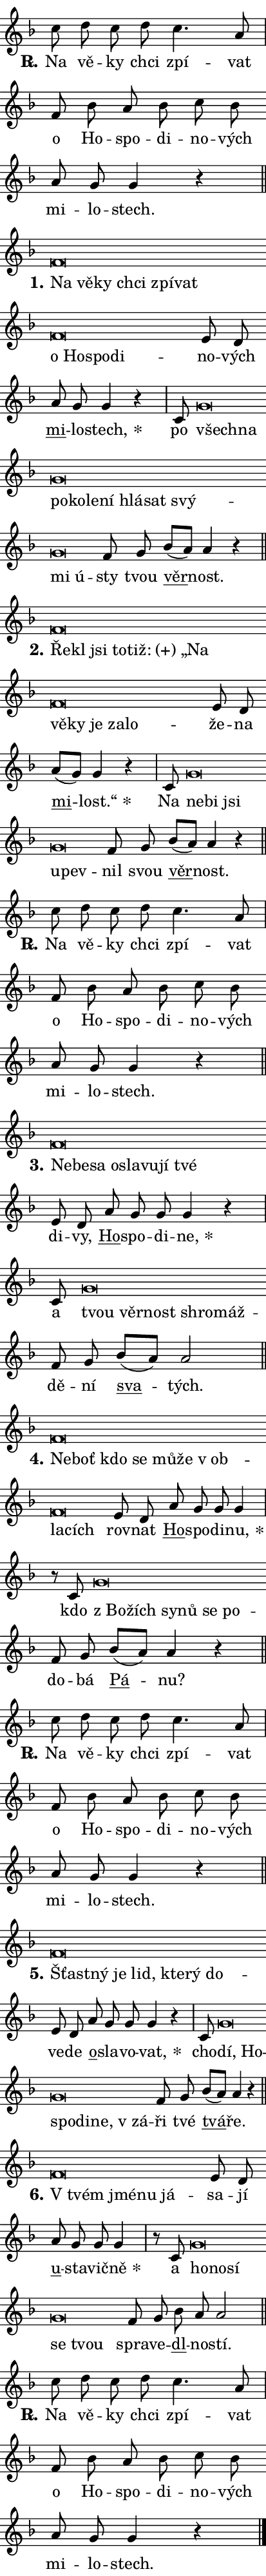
\version "2.24.0"
\header { tagline = "" }
\paper {
  indent = 0\cm
  top-margin = 0\cm
  right-margin = 0\cm
  bottom-margin = 0\cm
  left-margin = 0\cm
  paper-width = 7\cm
  page-breaking = #ly:one-page-breaking
  system-system-spacing.basic-distance = #11
  score-system-spacing.basic-distance = #11
  ragged-last = ##f
}


%% Author: Thomas Morley
%% https://lists.gnu.org/archive/html/lilypond-user/2020-05/msg00002.html
#(define (line-position grob)
"Returns position of @var[grob} in current system:
   @code{'start}, if at first time-step
   @code{'end}, if at last time-step
   @code{'middle} otherwise
"
  (let* ((col (ly:item-get-column grob))
         (ln (ly:grob-object col 'left-neighbor))
         (rn (ly:grob-object col 'right-neighbor))
         (col-to-check-left (if (ly:grob? ln) ln col))
         (col-to-check-right (if (ly:grob? rn) rn col))
         (break-dir-left
           (and
             (ly:grob-property col-to-check-left 'non-musical #f)
             (ly:item-break-dir col-to-check-left)))
         (break-dir-right
           (and
             (ly:grob-property col-to-check-right 'non-musical #f)
             (ly:item-break-dir col-to-check-right))))
        (cond ((eqv? 1 break-dir-left) 'start)
              ((eqv? -1 break-dir-right) 'end)
              (else 'middle))))

#(define (tranparent-at-line-position vctor)
  (lambda (grob)
  "Relying on @code{line-position} select the relevant enry from @var{vctor}.
Used to determine transparency,"
    (case (line-position grob)
      ((end) (not (vector-ref vctor 0)))
      ((middle) (not (vector-ref vctor 1)))
      ((start) (not (vector-ref vctor 2))))))

noteHeadBreakVisibility =
#(define-music-function (break-visibility)(vector?)
"Makes @code{NoteHead}s transparent relying on @var{break-visibility}"
#{
  \override NoteHead.transparent =
    #(tranparent-at-line-position break-visibility)
#})

#(define delete-ledgers-for-transparent-note-heads
  (lambda (grob)
    "Reads whether a @code{NoteHead} is transparent.
If so this @code{NoteHead} is removed from @code{'note-heads} from
@var{grob}, which is supposed to be @code{LedgerLineSpanner}.
As a result ledgers are not printed for this @code{NoteHead}"
    (let* ((nhds-array (ly:grob-object grob 'note-heads))
           (nhds-list
             (if (ly:grob-array? nhds-array)
                 (ly:grob-array->list nhds-array)
                 '()))
           ;; Relies on the transparent-property being done before
           ;; Staff.LedgerLineSpanner.after-line-breaking is executed.
           ;; This is fragile ...
           (to-keep
             (remove
               (lambda (nhd)
                 (ly:grob-property nhd 'transparent #f))
               nhds-list)))
      ;; TODO find a better method to iterate over grob-arrays, similiar
      ;; to filter/remove etc for lists
      ;; For now rebuilt from scratch
      (set! (ly:grob-object grob 'note-heads)  '())
      (for-each
        (lambda (nhd)
          (ly:pointer-group-interface::add-grob grob 'note-heads nhd))
        to-keep))))

hideNotes = {
  \noteHeadBreakVisibility #begin-of-line-visible
}
unHideNotes = {
  \noteHeadBreakVisibility #all-visible
}

% work-around for resetting accidentals
% https://lilypond.org/doc/v2.23/Documentation/notation/displaying-rhythms#unmetered-music
cadenzaMeasure = {
  \cadenzaOff
  \partial 1024 s1024
  \cadenzaOn
}

#(define-markup-command (accent layout props text) (markup?)
  "Underline accented syllable"
  (interpret-markup layout props
    #{\markup \override #'(offset . 4.3) \underline { #text }#}))

responsum = \markup \concat {
  "R" \hspace #-1.05 \path #0.1 #'((moveto 0 0.07) (lineto 0.9 0.8)) \hspace #0.05 "."
}

\layout {
    \context {
        \Staff
        \remove "Time_signature_engraver"
        \override LedgerLineSpanner.after-line-breaking = #delete-ledgers-for-transparent-note-heads
    }
    \context {
        \Voice {
            \override NoteHead.output-attributes = #'((class . "notehead"))
            \override Hairpin.height = #0.55
        }
    }
    \context {
        \Lyrics {
            \override StanzaNumber.output-attributes = #'((class . "stanzanumber"))
            \override LyricSpace.minimum-distance = #0.9
            \override LyricText.font-name = #"TeX Gyre Schola"
            \override LyricText.font-size = 1
            \override StanzaNumber.font-name = #"TeX Gyre Schola Bold"
            \override StanzaNumber.font-size = 1
        }
    }
}

% magnetic-lyrics.ily
%
%   written by
%     Jean Abou Samra <jean@abou-samra.fr>
%     Werner Lemberg <wl@gnu.org>
%
%   adapted by
%     Jiri Hon <jiri.hon@gmail.com>
%
% Version 2022-Apr-15

% https://www.mail-archive.com/lilypond-user@gnu.org/msg149350.html

#(define (Left_hyphen_pointer_engraver context)
   "Collect syllable-hyphen-syllable occurrences in lyrics and store
them in properties.  This engraver only looks to the left.  For
example, if the lyrics input is @code{foo -- bar}, it does the
following.

@itemize @bullet
@item
Set the @code{text} property of the @code{LyricHyphen} grob between
@q{foo} and @q{bar} to @code{foo}.

@item
Set the @code{left-hyphen} property of the @code{LyricText} grob with
text @q{foo} to the @code{LyricHyphen} grob between @q{foo} and
@q{bar}.
@end itemize

Use this auxiliary engraver in combination with the
@code{lyric-@/text::@/apply-@/magnetic-@/offset!} hook."
   (let ((hyphen #f)
         (text #f))
     (make-engraver
      (acknowledgers
       ((lyric-syllable-interface engraver grob source-engraver)
        (set! text grob)))
      (end-acknowledgers
       ((lyric-hyphen-interface engraver grob source-engraver)
        ;(when (not (grob::has-interface grob 'lyric-space-interface))
          (set! hyphen grob)));)
      ((stop-translation-timestep engraver)
       (when (and text hyphen)
         (ly:grob-set-object! text 'left-hyphen hyphen))
       (set! text #f)
       (set! hyphen #f)))))

#(define (lyric-text::apply-magnetic-offset! grob)
   "If the space between two syllables is less than the value in
property @code{LyricText@/.details@/.squash-threshold}, move the right
syllable to the left so that it gets concatenated with the left
syllable.

Use this function as a hook for
@code{LyricText@/.after-@/line-@/breaking} if the
@code{Left_@/hyphen_@/pointer_@/engraver} is active."
   (let ((hyphen (ly:grob-object grob 'left-hyphen #f)))
     (when hyphen
       (let ((left-text (ly:spanner-bound hyphen LEFT)))
         (when (grob::has-interface left-text 'lyric-syllable-interface)
           (let* ((common (ly:grob-common-refpoint grob left-text X))
                  (this-x-ext (ly:grob-extent grob common X))
                  (left-x-ext
                   (begin
                     ;; Trigger magnetism for left-text.
                     (ly:grob-property left-text 'after-line-breaking)
                     (ly:grob-extent left-text common X)))
                  ;; `delta` is the gap width between two syllables.
                  (delta (- (interval-start this-x-ext)
                            (interval-end left-x-ext)))
                  (details (ly:grob-property grob 'details))
                  (threshold (assoc-get 'squash-threshold details 0.2)))
             (when (< delta threshold)
               (let* (;; We have to manipulate the input text so that
                      ;; ligatures crossing syllable boundaries are not
                      ;; disabled.  For languages based on the Latin
                      ;; script this is essentially a beautification.
                      ;; However, for non-Western scripts it can be a
                      ;; necessity.
                      (lt (ly:grob-property left-text 'text))
                      (rt (ly:grob-property grob 'text))
                      (is-space (grob::has-interface hyphen 'lyric-space-interface))
                      (space (if is-space " " ""))
                      (space-markup (grob-interpret-markup grob " "))
                      (space-size (interval-length (ly:stencil-extent space-markup X)))
                      (extra-delta (if is-space space-size 0))
                      ;; Append new syllable.
                      (ltrt-space (if (and (string? lt) (string? rt))
                                (string-append lt space rt)
                                (make-concat-markup (list lt space rt))))
                      ;; Right-align `ltrt` to the right side.
                      (ltrt-space-markup (grob-interpret-markup
                               grob
                               (make-translate-markup
                                (cons (interval-length this-x-ext) 0)
                                (make-right-align-markup ltrt-space)))))
                 (begin
                   ;; Don't print `left-text`.
                   (ly:grob-set-property! left-text 'stencil #f)
                   ;; Set text and stencil (which holds all collected
                   ;; syllables so far) and shift it to the left.
                   (ly:grob-set-property! grob 'text ltrt-space)
                   (ly:grob-set-property! grob 'stencil ltrt-space-markup)
                   (ly:grob-translate-axis! grob (- (- delta extra-delta)) X))))))))))


#(define (lyric-hyphen::displace-bounds-first grob)
   ;; Make very sure this callback isn't triggered too early.
   (let ((left (ly:spanner-bound grob LEFT))
         (right (ly:spanner-bound grob RIGHT)))
     (ly:grob-property left 'after-line-breaking)
     (ly:grob-property right 'after-line-breaking)
     (ly:lyric-hyphen::print grob)))

squashThreshold = #0.4

\layout {
  \context {
    \Lyrics
    \consists #Left_hyphen_pointer_engraver
    \override LyricText.after-line-breaking =
      #lyric-text::apply-magnetic-offset!
    \override LyricHyphen.stencil = #lyric-hyphen::displace-bounds-first
    \override LyricText.details.squash-threshold = \squashThreshold
    \override LyricHyphen.minimum-distance = 0
    \override LyricHyphen.minimum-length = \squashThreshold
  }
}

squash = \override LyricText.details.squash-threshold = 9999
unSquash = \override LyricText.details.squash-threshold = \squashThreshold

left = \override LyricText.self-alignment-X = #LEFT
unLeft = \revert LyricText.self-alignment-X

starOffset = #(lambda (grob) 
                (let ((x_offset (ly:self-alignment-interface::aligned-on-x-parent grob)))
                  (if (= x_offset 0) 0 (+ x_offset 1.2))))

star = #(define-music-function (syllable)(string?)
"Append star separator at the end of a syllable"
#{
  \once \override LyricText.X-offset = #starOffset
  \lyricmode { \markup {
    #syllable
    \override #'((font-name . "TeX Gyre Schola Bold")) \hspace #0.2 \lower #0.65 \larger "*"
  } }
#})

starAccent = #(define-music-function (syllable)(string?)
"Append star separator at the end of a syllable and make accent"
#{
  \once \override LyricText.X-offset = #starOffset
  \lyricmode { \markup {
    \accent #syllable
    \override #'((font-name . "TeX Gyre Schola Bold")) \hspace #0.2 \lower #0.65 \larger "*"
  } }
#})

breath = #(define-music-function (syllable)(string?)
"Append breathing indicator at the end of a syllable"
#{
  \lyricmode { \markup { #syllable "+" } }
#})

optionalBreath = #(define-music-function (syllable)(string?)
"Append optional breathing indicator at the end of a syllable"
#{
  \lyricmode { \markup { #syllable "(+)" } }
#})


\score {
    <<
        \new Voice = "melody" { \cadenzaOn \key f \major \relative { c''8 d c d c4. a8 \cadenzaMeasure \bar "|" f bes a bes \bar "" c bes \bar "" a g g4 r \cadenzaMeasure \bar "||" \break } }
        \new Lyrics \lyricsto "melody" { \lyricmode { \set stanza = \responsum
Na vě -- ky chci zpí -- vat o Ho -- spo -- di -- no -- vých mi -- lo -- stech. } }
    >>
    \layout {}
}

\score {
    <<
        \new Voice = "melody" { \cadenzaOn \key f \major \relative { f'\breve*1/16 \hideNotes \breve*1/16 \bar "" \breve*1/16 \bar "" \breve*1/16 \bar "" \breve*1/16 \bar "" \breve*1/16 \bar "" \breve*1/16 \bar "" \breve*1/16 \bar "" \breve*1/16 \breve*1/16 \bar "" \unHideNotes e8 d \bar "" a' g g4 r \cadenzaMeasure \bar "|" c,8 g'\breve*1/16 \hideNotes \breve*1/16 \bar "" \breve*1/16 \bar "" \breve*1/16 \bar "" \breve*1/16 \bar "" \breve*1/16 \bar "" \breve*1/16 \bar "" \breve*1/16 \bar "" \breve*1/16 \bar "" \breve*1/16 \breve*1/16 \bar "" \unHideNotes f8 g \bar "" bes[( a)] a4 r \cadenzaMeasure \bar "||" \break } }
        \new Lyrics \lyricsto "melody" { \lyricmode { \set stanza = "1."
\left Na \squash vě -- ky chci zpí -- vat o Ho -- spo -- di -- \unLeft \unSquash no -- vých \markup \accent mi -- lo -- \star stech, po \left všech -- \squash na po -- ko -- le -- ní hlá -- sat svý -- mi ú -- \unLeft \unSquash sty tvou \markup \accent věr -- nost. } }
    >>
    \layout {}
}

\score {
    <<
        \new Voice = "melody" { \cadenzaOn \key f \major \relative { f'\breve*1/16 \hideNotes \breve*1/16 \bar "" \breve*1/16 \bar "" \breve*1/16 \bar "" \breve*1/16 \bar "" \breve*1/16 \bar "" \breve*1/16 \bar "" \breve*1/16 \bar "" \breve*1/16 \bar "" \breve*1/16 \breve*1/16 \bar "" \unHideNotes e8 d \bar "" a'[( g)] g4 r \cadenzaMeasure \bar "|" c,8 g'\breve*1/16 \hideNotes \breve*1/16 \bar "" \breve*1/16 \bar "" \breve*1/16 \breve*1/16 \bar "" \unHideNotes f8 g \bar "" bes[( a)] a4 r \cadenzaMeasure \bar "||" \break } }
        \new Lyrics \lyricsto "melody" { \lyricmode { \set stanza = "2."
\left Ře -- \squash kl jsi to -- \optionalBreath tiž: „Na vě -- ky je za -- lo -- \unLeft \unSquash že -- na \markup \accent mi -- \star lost.“ Na \left ne -- \squash bi jsi u -- pev -- \unLeft \unSquash nil svou \markup \accent věr -- nost. } }
    >>
    \layout {}
}

\score {
    <<
        \new Voice = "melody" { \cadenzaOn \key f \major \relative { c''8 d c d c4. a8 \cadenzaMeasure \bar "|" f bes a bes \bar "" c bes \bar "" a g g4 r \cadenzaMeasure \bar "||" \break } }
        \new Lyrics \lyricsto "melody" { \lyricmode { \set stanza = \responsum
Na vě -- ky chci zpí -- vat o Ho -- spo -- di -- no -- vých mi -- lo -- stech. } }
    >>
    \layout {}
}

\score {
    <<
        \new Voice = "melody" { \cadenzaOn \key f \major \relative { f'\breve*1/16 \hideNotes \breve*1/16 \bar "" \breve*1/16 \bar "" \breve*1/16 \bar "" \breve*1/16 \bar "" \breve*1/16 \bar "" \breve*1/16 \breve*1/16 \bar "" \unHideNotes e8 d \bar "" a' g g g4 r \cadenzaMeasure \bar "|" c,8 g'\breve*1/16 \hideNotes \breve*1/16 \bar "" \breve*1/16 \bar "" \breve*1/16 \breve*1/16 \bar "" \unHideNotes f8 g \bar "" bes[( a)] a2 \cadenzaMeasure \bar "||" \break } }
        \new Lyrics \lyricsto "melody" { \lyricmode { \set stanza = "3."
\left Ne -- \squash be -- sa o -- sla -- vu -- jí tvé \unLeft \unSquash di -- vy, \markup \accent Ho -- spo -- di -- \star ne, a \left tvou \squash věr -- nost shro -- máž -- \unLeft \unSquash dě -- ní \markup \accent sva -- tých. } }
    >>
    \layout {}
}

\score {
    <<
        \new Voice = "melody" { \cadenzaOn \key f \major \relative { f'\breve*1/16 \hideNotes \breve*1/16 \bar "" \breve*1/16 \bar "" \breve*1/16 \bar "" \breve*1/16 \bar "" \breve*1/16 \bar "" \breve*1/16 \bar "" \breve*1/16 \breve*1/16 \bar "" \unHideNotes e8 d \bar "" a' g g g4 \cadenzaMeasure \bar "|" r8 c,8 g'\breve*1/16 \hideNotes \breve*1/16 \bar "" \breve*1/16 \bar "" \breve*1/16 \bar "" \breve*1/16 \breve*1/16 \bar "" \unHideNotes f8 g \bar "" bes[( a)] a4 r \cadenzaMeasure \bar "||" \break } }
        \new Lyrics \lyricsto "melody" { \lyricmode { \set stanza = "4."
\left Ne -- \squash boť kdo se mů -- že "v ob" -- la -- cích \unLeft \unSquash rov -- nat \markup \accent Ho -- spo -- di -- \star nu, kdo \left "z Bo" -- \squash žích sy -- nů se po -- \unLeft \unSquash do -- bá \markup \accent Pá -- nu? } }
    >>
    \layout {}
}

\score {
    <<
        \new Voice = "melody" { \cadenzaOn \key f \major \relative { c''8 d c d c4. a8 \cadenzaMeasure \bar "|" f bes a bes \bar "" c bes \bar "" a g g4 r \cadenzaMeasure \bar "||" \break } }
        \new Lyrics \lyricsto "melody" { \lyricmode { \set stanza = \responsum
Na vě -- ky chci zpí -- vat o Ho -- spo -- di -- no -- vých mi -- lo -- stech. } }
    >>
    \layout {}
}

\score {
    <<
        \new Voice = "melody" { \cadenzaOn \key f \major \relative { f'\breve*1/16 \hideNotes \breve*1/16 \bar "" \breve*1/16 \bar "" \breve*1/16 \bar "" \breve*1/16 \bar "" \breve*1/16 \breve*1/16 \bar "" \unHideNotes e8 d \bar "" a' g g g4 r \cadenzaMeasure \bar "|" c,8 g'\breve*1/16 \hideNotes \breve*1/16 \bar "" \breve*1/16 \bar "" \breve*1/16 \bar "" \breve*1/16 \breve*1/16 \bar "" \unHideNotes f8 g \bar "" bes[( a)] a4 r \cadenzaMeasure \bar "||" \break } }
        \new Lyrics \lyricsto "melody" { \lyricmode { \set stanza = "5."
\left Šťast -- \squash ný je lid, kte -- rý do -- \unLeft \unSquash ve -- de \markup \accent o -- sla -- vo -- \star vat, cho -- \left dí, \squash Ho -- spo -- di -- ne, "v zá" -- \unLeft \unSquash ři tvé \markup \accent tvá -- ře. } }
    >>
    \layout {}
}

\score {
    <<
        \new Voice = "melody" { \cadenzaOn \key f \major \relative { f'\breve*1/16 \hideNotes \breve*1/16 \bar "" \breve*1/16 \breve*1/16 \bar "" \unHideNotes e8 d \bar "" a' g g g4 \cadenzaMeasure \bar "|" r8 c,8 g'\breve*1/16 \hideNotes \breve*1/16 \bar "" \breve*1/16 \bar "" \breve*1/16 \breve*1/16 \bar "" \unHideNotes f8 g \bar "" bes a a2 \cadenzaMeasure \bar "||" \break } }
        \new Lyrics \lyricsto "melody" { \lyricmode { \set stanza = "6."
\left "V tvém" \squash jmé -- nu já -- \unLeft \unSquash sa -- jí \markup \accent u -- sta -- vič -- \star ně a \left ho -- \squash no -- sí se tvou \unLeft \unSquash spra -- ve -- \markup \accent dl -- no -- stí. } }
    >>
    \layout {}
}

\score {
    <<
        \new Voice = "melody" { \cadenzaOn \key f \major \relative { c''8 d c d c4. a8 \cadenzaMeasure \bar "|" f bes a bes \bar "" c bes \bar "" a g g4 r \cadenzaMeasure \bar "||" \break } \bar "|." }
        \new Lyrics \lyricsto "melody" { \lyricmode { \set stanza = \responsum
Na vě -- ky chci zpí -- vat o Ho -- spo -- di -- no -- vých mi -- lo -- stech. } }
    >>
    \layout {}
}
